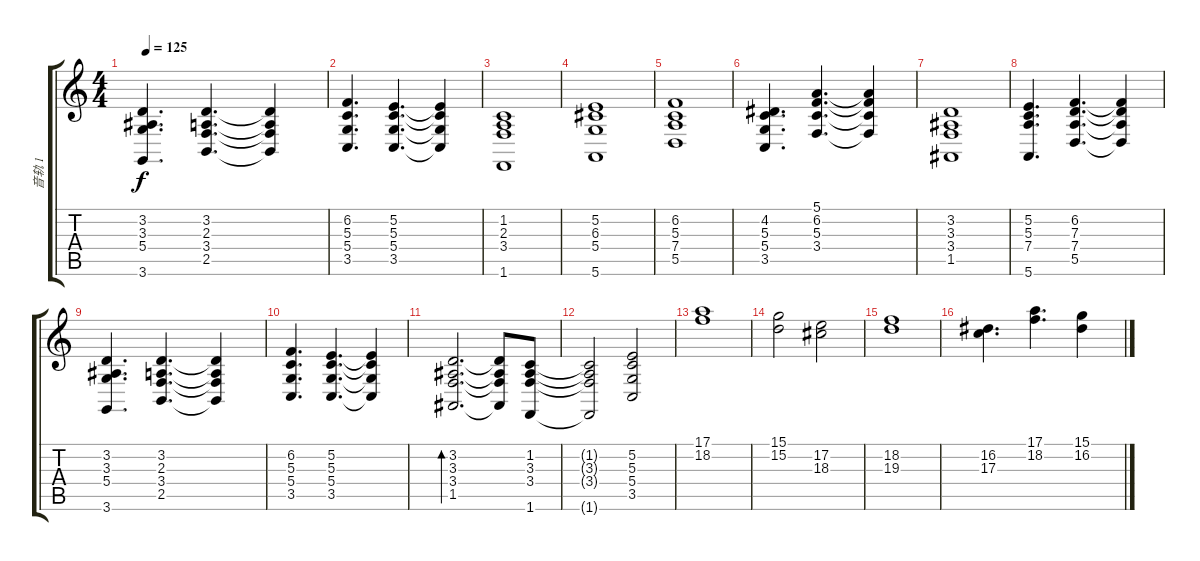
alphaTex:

\track ("音轨 1" "音轨 1") {instrument electricgrandpiano}
\staff {score tabs}
\tuning (E4 B3 G3 D3 A2 E2) {hide}
\ts (4 4)
\tempo 125
\clef g2
\ks c
(3.2 3.3 5.4 3.6).4{d dy f} (3.2 2.3 3.4 2.5).4{d} (3.2{t} 2.3{t} 3.4{t} 2.5{t}).4 |
(6.2 5.3 5.4 3.5).4{d} (5.2 5.3 5.4 3.5).4{d} (5.2{t} 5.3{t} 5.4{t} 3.5{t}).4 |
(1.2 2.3 3.4 1.6).1 |
(5.2 6.3 5.4 5.6).1 |
(6.2 5.3 7.4 5.5).1 |
(4.2 5.3 5.4 3.5).4{d} (5.1 6.2 5.3 3.4).4{d} (5.1{t} 6.2{t} 5.3{t} 3.4{t}).4 |
(3.2 3.3 3.4 1.5).1 |
(5.2 5.3 7.4 5.6).4{d} (6.2 7.3 7.4 5.5).4{d} (6.2{t} 7.3{t} 7.4{t} 5.5{t}).4 |
(3.2 3.3 5.4 3.6).4{d} (3.2 2.3 3.4 2.5).4{d} (3.2{t} 2.3{t} 3.4{t} 2.5{t}).4 |
(6.2 5.3 5.4 3.5).4{d} (5.2 5.3 5.4 3.5).4{d} (5.2{t} 5.3{t} 5.4{t} 3.5{t}).4 |
(3.2 3.3 3.4 1.5).2{d bd 240} (3.2{t} 3.3{t} 3.4{t} 1.5{t}).8 (1.2 3.3 3.4 1.6).8 |
(1.2{t} 3.3{t} 3.4{t} 1.6{t}).2 (5.2 5.3 5.4 3.5).2 |
(17.1 18.2).1 |
(15.1 15.2).2 (17.2 18.3).2 |
(18.2 19.3).1 |
(16.2 17.3).4{d} (17.1 18.2).4{d} (15.1 16.2).4
